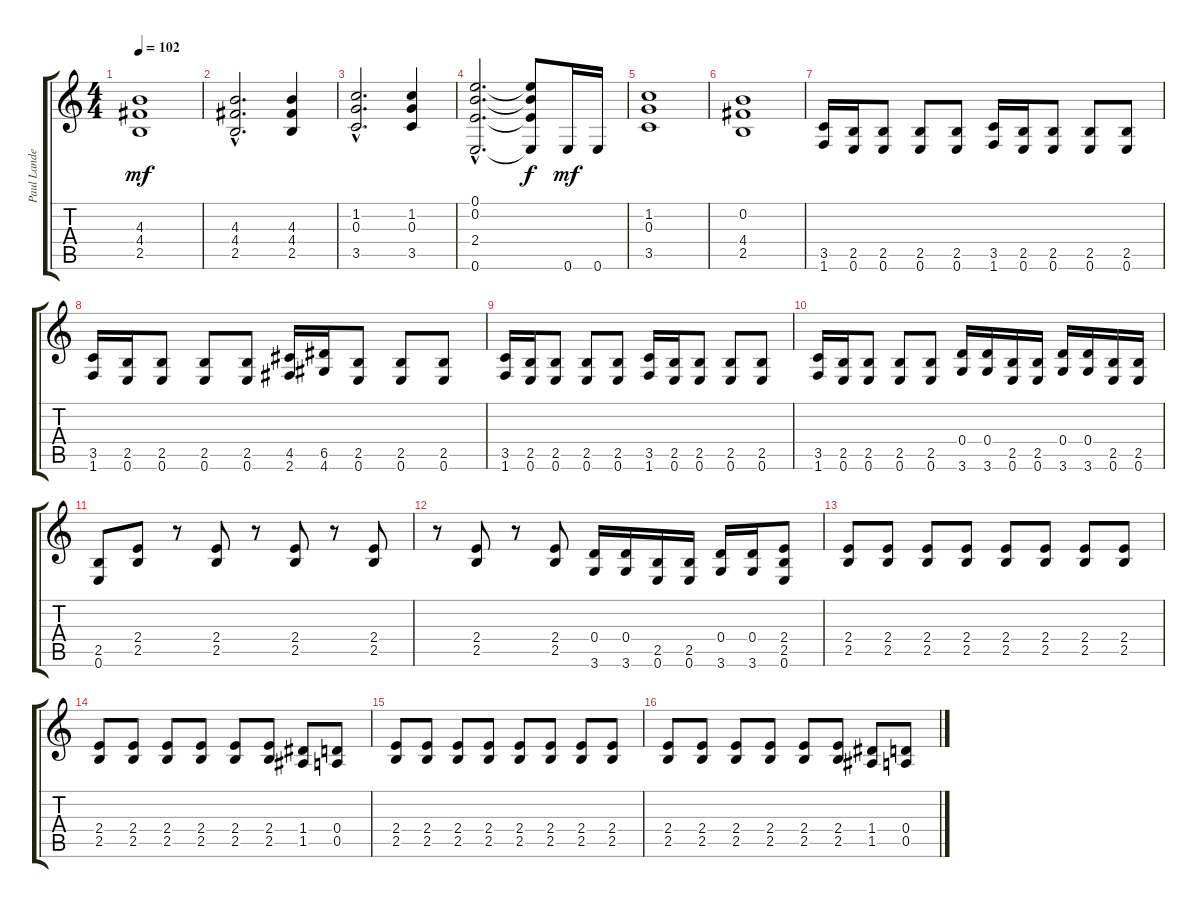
\track ("Paul Landers" "Paul Lande") {instrument overdrivenguitar}
\staff {score tabs}
\tuning (E4 B3 G3 D3 A2 E2) {hide}
\ts (4 4)
\tempo 102
\clef g2
\ks c
(4.3 4.4 2.5).1{dy mf instrument overdrivenguitar} |
(4.3{hac} 4.4{hac} 2.5{hac}).2{d} (4.3 4.4 2.5).4 |
(1.2{hac} 0.3{hac} 3.5{hac}).2{d} (1.2 0.3 3.5).4 |
(0.1{hac} 0.2{hac} 2.4{hac} 0.6{hac}).2{d} (0.1{t} 0.2{t} 2.4{t} 0.6{t}).8{dy f} 0.6.16{dy mf} 0.6.16 |
(1.2 0.3 3.5).1 |
(0.2 4.4 2.5).1 |
(3.5 1.6).16 (2.5 0.6).16 (2.5 0.6).8 (2.5 0.6).8 (2.5 0.6).8 (3.5 1.6).16 (2.5 0.6).16 (2.5 0.6).8 (2.5 0.6).8 (2.5 0.6).8 |
(3.5 1.6).16 (2.5 0.6).16 (2.5 0.6).8 (2.5 0.6).8 (2.5 0.6).8 (4.5 2.6).16 (6.5 4.6).16 (2.5 0.6).8 (2.5 0.6).8 (2.5 0.6).8 |
(3.5 1.6).16 (2.5 0.6).16 (2.5 0.6).8 (2.5 0.6).8 (2.5 0.6).8 (3.5 1.6).16 (2.5 0.6).16 (2.5 0.6).8 (2.5 0.6).8 (2.5 0.6).8 |
(3.5 1.6).16 (2.5 0.6).16 (2.5 0.6).8 (2.5 0.6).8 (2.5 0.6).8 (0.4 3.6).16 (0.4 3.6).16 (2.5 0.6).16 (2.5 0.6).16 (0.4 3.6).16 (0.4 3.6).16 (2.5 0.6).16 (2.5 0.6).16 |
(2.5 0.6).8 (2.4 2.5).8 r.8 (2.4 2.5).8 r.8 (2.4 2.5).8 r.8 (2.4 2.5).8 |
r.8 (2.4 2.5).8 r.8 (2.4 2.5).8 (0.4 3.6).16 (0.4 3.6).16 (2.5 0.6).16 (2.5 0.6).16 (0.4 3.6).16 (0.4 3.6).16 (2.4 2.5 0.6).8 |
(2.4 2.5).8 (2.4 2.5).8 (2.4 2.5).8 (2.4 2.5).8 (2.4 2.5).8 (2.4 2.5).8 (2.4 2.5).8 (2.4 2.5).8 |
(2.4 2.5).8 (2.4 2.5).8 (2.4 2.5).8 (2.4 2.5).8 (2.4 2.5).8 (2.4 2.5).8 (1.4 1.5).8 (0.4 0.5).8 |
(2.4 2.5).8 (2.4 2.5).8 (2.4 2.5).8 (2.4 2.5).8 (2.4 2.5).8 (2.4 2.5).8 (2.4 2.5).8 (2.4 2.5).8 |
(2.4 2.5).8 (2.4 2.5).8 (2.4 2.5).8 (2.4 2.5).8 (2.4 2.5).8 (2.4 2.5).8 (1.4 1.5).8 (0.4 0.5).8
